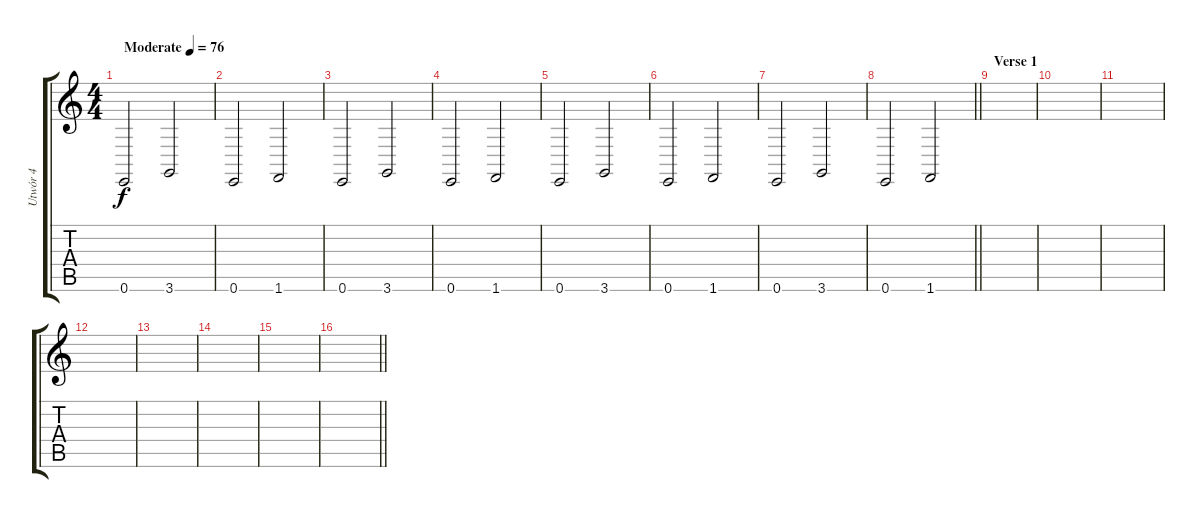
\track ("Utwór 4" "Utwór 4") {instrument churchorgan}
\staff {score tabs}
\tuning (E4 B3 G3 D3 A2 E2) {hide}
\ts (4 4)
\tempo (76 "Moderate")
\clef g2
\ks c
0.6.2{dy f volume 13 instrument churchorgan} 3.6.2 |
0.6.2 1.6.2 |
0.6.2 3.6.2 |
0.6.2 1.6.2 |
0.6.2 3.6.2 |
0.6.2 1.6.2 |
0.6.2 3.6.2 |
\barLineRight lightlight
0.6.2 1.6.2 |
\section ("" "Verse 1")
|
|
|
|
|
|
|
\barLineRight lightlight
